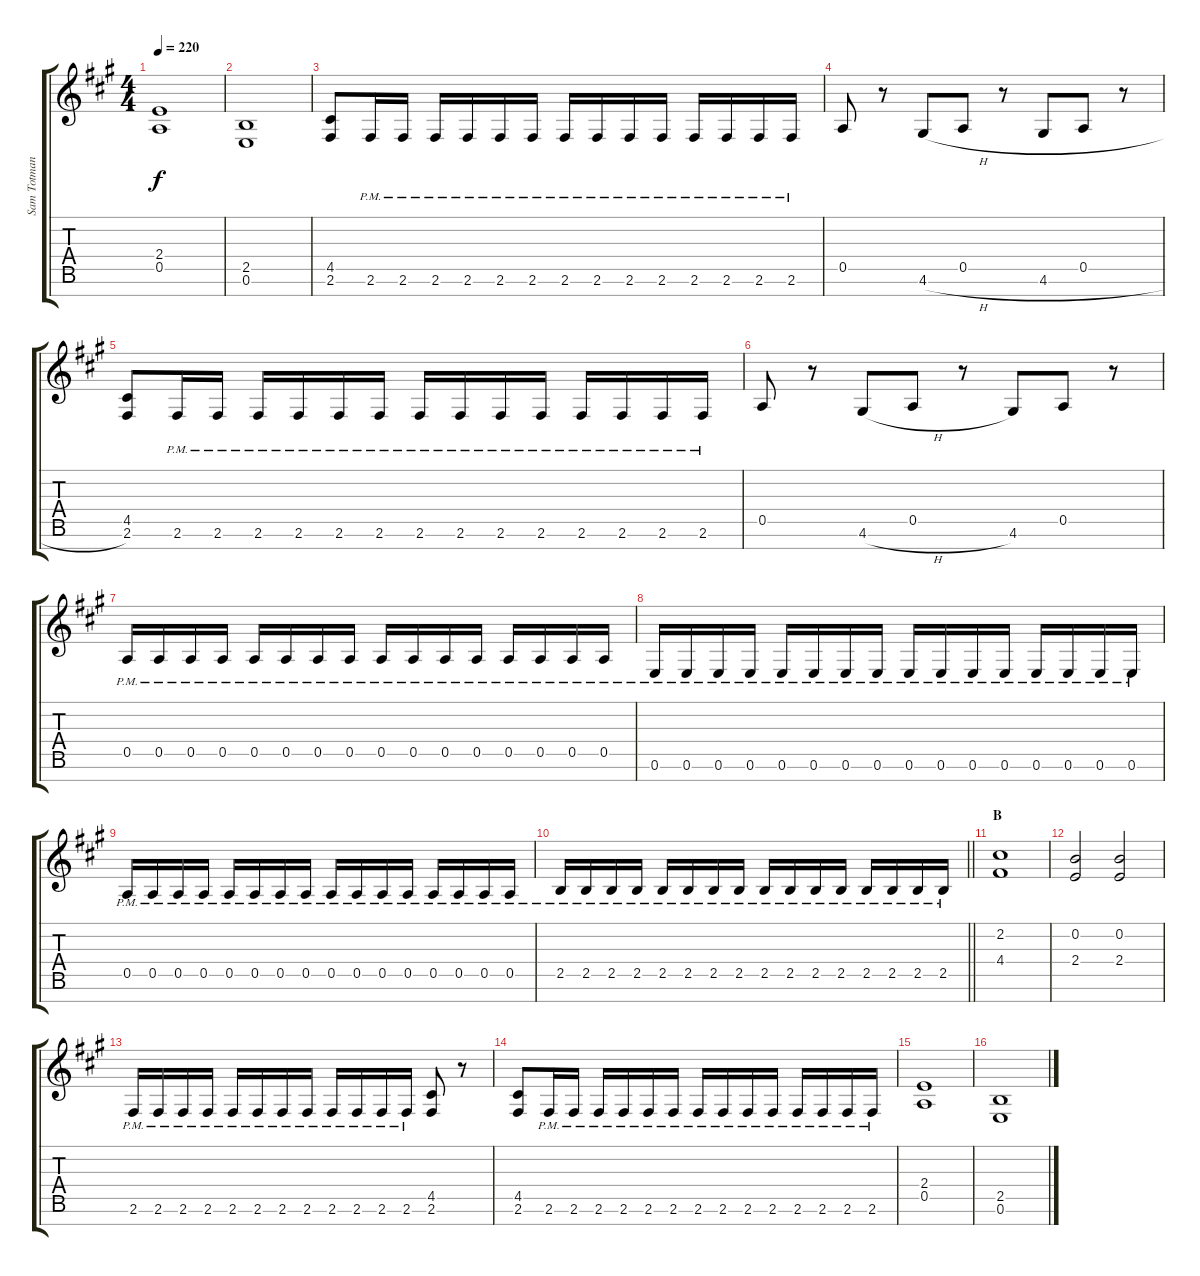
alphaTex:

\track ("Sam Totman I" "Sam Totman") {instrument overdrivenguitar}
\staff {score tabs}
\tuning (E4 B3 G3 D3 A2 E2 B1) {hide}
\ts (4 4)
\tempo 220
\clef g2
\ks a
(2.4 0.5).1{dy f} |
(2.5 0.6).1 |
(4.5 2.6).8 2.6{pm}.16 2.6{pm}.16 2.6{pm}.16 2.6{pm}.16 2.6{pm}.16 2.6{pm}.16 2.6{pm}.16 2.6{pm}.16 2.6{pm}.16 2.6{pm}.16 2.6{pm}.16 2.6{pm}.16 2.6{pm}.16 2.6{pm}.16 |
0.5.8 r.8 4.6{h}.8 0.5.8 r.8 4.6{h}.8{beam merge} 0.5.8 r.8 |
(4.5 2.6).8 2.6{pm}.16 2.6{pm}.16 2.6{pm}.16 2.6{pm}.16 2.6{pm}.16 2.6{pm}.16 2.6{pm}.16 2.6{pm}.16 2.6{pm}.16 2.6{pm}.16 2.6{pm}.16 2.6{pm}.16 2.6{pm}.16 2.6{pm}.16 |
0.5.8 r.8 4.6{h}.8 0.5.8 r.8 4.6.8{beam merge} 0.5.8 r.8 |
0.5{pm}.16 0.5{pm}.16 0.5{pm}.16 0.5{pm}.16 0.5{pm}.16 0.5{pm}.16 0.5{pm}.16 0.5{pm}.16 0.5{pm}.16 0.5{pm}.16 0.5{pm}.16 0.5{pm}.16 0.5{pm}.16 0.5{pm}.16 0.5{pm}.16 0.5{pm}.16 |
0.6{pm}.16 0.6{pm}.16 0.6{pm}.16 0.6{pm}.16 0.6{pm}.16 0.6{pm}.16 0.6{pm}.16 0.6{pm}.16 0.6{pm}.16 0.6{pm}.16 0.6{pm}.16 0.6{pm}.16 0.6{pm}.16 0.6{pm}.16 0.6{pm}.16 0.6{pm}.16 |
0.5{pm}.16 0.5{pm}.16 0.5{pm}.16 0.5{pm}.16 0.5{pm}.16 0.5{pm}.16 0.5{pm}.16 0.5{pm}.16 0.5{pm}.16 0.5{pm}.16 0.5{pm}.16 0.5{pm}.16 0.5{pm}.16 0.5{pm}.16 0.5{pm}.16 0.5{pm}.16 |
\barLineRight lightlight
2.5{pm}.16 2.5{pm}.16 2.5{pm}.16 2.5{pm}.16 2.5{pm}.16 2.5{pm}.16 2.5{pm}.16 2.5{pm}.16 2.5{pm}.16 2.5{pm}.16 2.5{pm}.16 2.5{pm}.16 2.5{pm}.16 2.5{pm}.16 2.5{pm}.16 2.5{pm}.16 |
\section ("" "B")
(2.2 4.4).1 |
(0.2 2.4).2 (0.2 2.4).2 |
2.6{pm}.16 2.6{pm}.16 2.6{pm}.16 2.6{pm}.16 2.6{pm}.16 2.6{pm}.16 2.6{pm}.16 2.6{pm}.16 2.6{pm}.16 2.6{pm}.16 2.6{pm}.16 2.6{pm}.16 (4.5 2.6).8 r.8 |
(4.5 2.6).8 2.6{pm}.16 2.6{pm}.16 2.6{pm}.16 2.6{pm}.16 2.6{pm}.16 2.6{pm}.16 2.6{pm}.16 2.6{pm}.16 2.6{pm}.16 2.6{pm}.16 2.6{pm}.16 2.6{pm}.16 2.6{pm}.16 2.6{pm}.16 |
(2.4 0.5).1 |
(2.5 0.6).1
